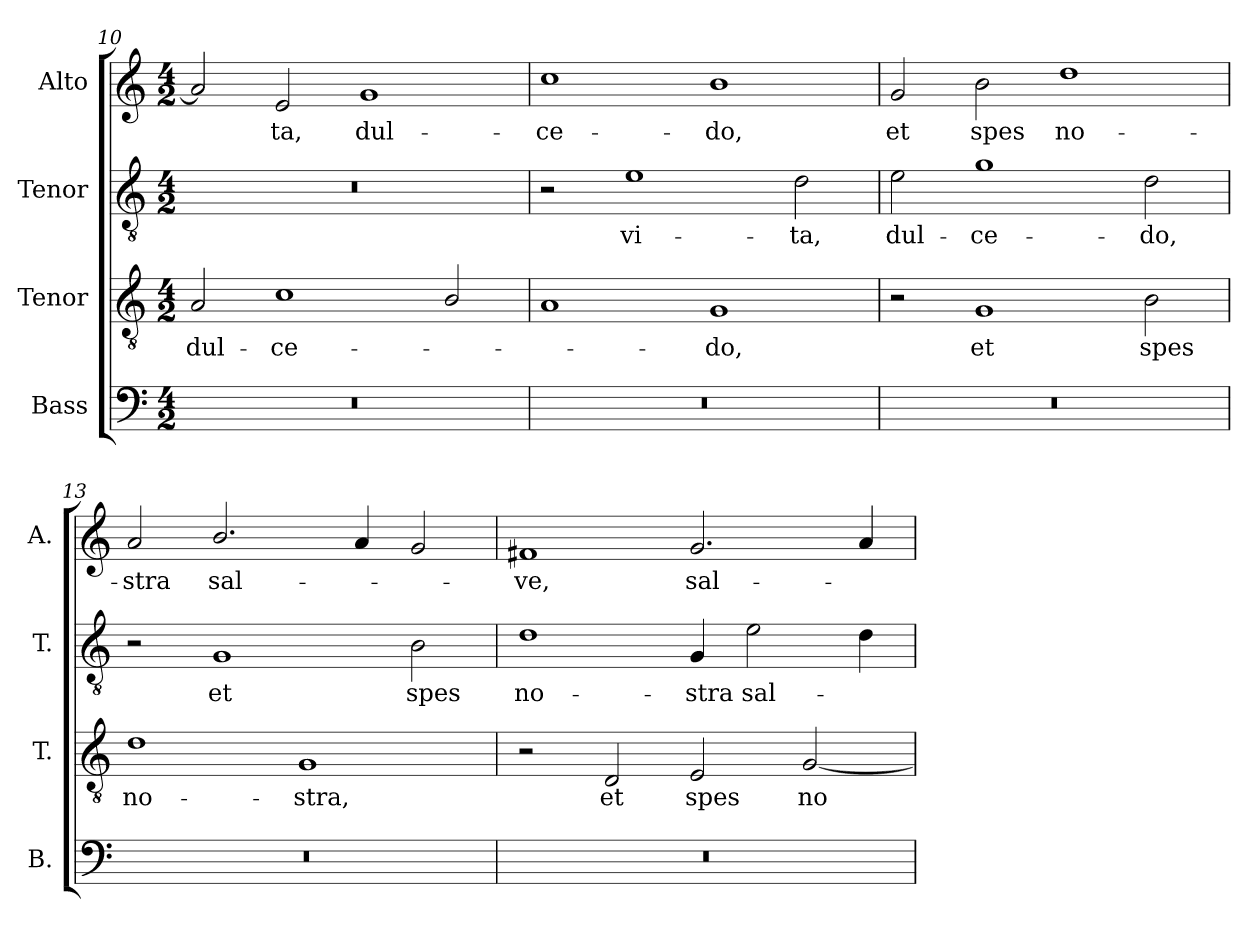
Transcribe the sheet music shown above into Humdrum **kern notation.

**kern	**kern	**text	**kern	**text	**kern	**text
*part4	*part3	*part3	*part2	*part2	*part1	*part1
*staff4	*staff3	*staff3	*staff2	*staff2	*staff1	*staff1
*I"Bass	*I"Tenor	*	*I"Tenor	*	*I"Alto	*
*I'B.	*I'T.	*	*I'T.	*	*I'A.	*
*clefF4	*clefGv2	*	*clefGv2	*	*clefG2	*
*	*ITrd7c12	*	*ITrd7c12	*	*	*
*k[]	*k[]	*	*k[]	*	*k[]	*
*C:	*C:	*	*C:	*	*C:	*
*M4/2	*M4/2	*	*M4/2	*	*M4/2	*
=10	=10	=10	=10	=10	=10	=10
!LO:N:vis=1	!	!	!	!	!	!
!	!	!LO:LY:b:color=#000000	!LO:N:vis=1	!	!	!
0r	2AAi/	dul-	0r	.	2ai/]	.
!	!	!LO:LY:b:color=#000000	!	!	!	!
!	!	!	!	!	!	!LO:LY:b:color=#000000
.	1Ci	-ce-	.	.	2ei/	-ta,
!	!	!	!	!	!	!LO:LY:b:color=#000000
.	.	.	.	.	1gi	dul-
.	2BBi/	.	.	.	.	.
!!LO:LB:g=z
=11	=11	=11	=11	=11	=11	=11
!LO:N:vis=1	!	!	!	!	!	!
!	!	!	!	!	!	!LO:LY:b:color=#000000
0r	1AAi	.	2r	.	1cci	-ce-
!	!	!	!	!LO:LY:b:color=#000000	!	!
.	.	.	1Ei	vi-	.	.
!	!	!LO:LY:b:color=#000000	!	!	!	!
!	!	!	!	!	!	!LO:LY:b:color=#000000
.	1GGi	-do,	.	.	1bi	-do,
!	!	!	!	!LO:LY:b:color=#000000	!	!
.	.	.	2Di\	-ta,	.	.
=12	=12	=12	=12	=12	=12	=12
!LO:N:vis=1	!	!	!	!	!	!
!	!	!	!	!LO:LY:b:color=#000000	!	!
!	!	!	!	!	!	!LO:LY:b:color=#000000
0r	2r	.	2Ei\	dul-	2gi/	et
!	!	!LO:LY:b:color=#000000	!	!	!	!
!	!	!	!	!LO:LY:b:color=#000000	!	!
!	!	!	!	!	!	!LO:LY:b:color=#000000
.	1GGi	et	1Gi	-ce-	2bi\	spes
!	!	!	!	!	!	!LO:LY:b:color=#000000
.	.	.	.	.	1ddi	no-
!	!	!LO:LY:b:color=#000000	!	!	!	!
!	!	!	!	!LO:LY:b:color=#000000	!	!
.	2BBi\	spes	2Di\	-do,	.	.
=13	=13	=13	=13	=13	=13	=13
!LO:N:vis=1	!	!	!	!	!	!
!	!	!LO:LY:b:color=#000000	!	!	!	!
!	!	!	!	!	!	!LO:LY:b:color=#000000
0r	1Di	no-	2r	.	2ai/	-stra
!	!	!	!	!LO:LY:b:color=#000000	!	!
!	!	!	!	!	!	!LO:LY:b:color=#000000
.	.	.	1GGi	et	2.bi/	sal-
!	!	!LO:LY:b:color=#000000	!	!	!	!
.	1GGi	-stra,	.	.	.	.
.	.	.	.	.	4ai/	.
!	!	!	!	!LO:LY:b:color=#000000	!	!
.	.	.	2BBi\	spes	2gi/	.
=14	=14	=14	=14	=14	=14	=14
!LO:N:vis=1	!	!	!	!	!	!
!	!	!	!	!LO:LY:b:color=#000000	!	!
!	!	!	!	!	!	!LO:LY:b:color=#000000
0r	2r	.	1Di	no-	1f#Xi	-ve,
!	!	!LO:LY:b:color=#000000	!	!	!	!
.	2DDi/	et	.	.	.	.
!	!	!LO:LY:b:color=#000000	!	!	!	!
!	!	!	!	!LO:LY:b:color=#000000	!	!
!	!	!	!	!	!	!LO:LY:b:color=#000000
.	2EEi/	spes	4GGi/	-stra	2.gi/	sal-
!	!	!	!	!LO:LY:b:color=#000000	!	!
.	.	.	2Ei\	sal-	.	.
!	!	!LO:LY:b:color=#000000	!	!	!	!
.	[2GGi/	no-	.	.	.	.
.	.	.	4Di\	.	4ai/	.
=	=	=	=	=	=	=
*-	*-	*-	*-	*-	*-	*-
